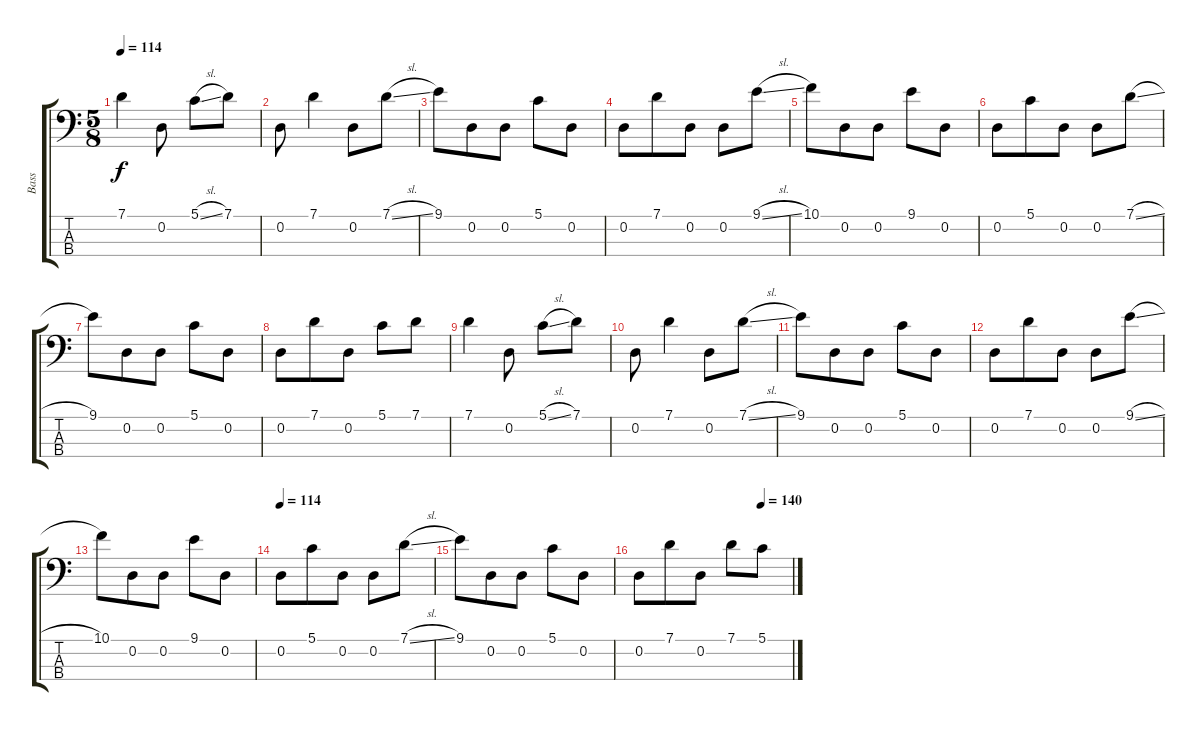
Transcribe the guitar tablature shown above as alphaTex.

\track ("Bass" "Bass") {instrument electricbassfinger}
\staff {score tabs}
\tuning (G2 D2 A1 D1) {hide}
\ts (5 8)
\tempo 114
\clef f4
\ks c
7.1.4{dy f} 0.2.8 5.1{sl}.8 7.1.8 |
0.2.8 7.1.4 0.2.8 7.1{sl}.8 |
9.1.8 0.2.8 0.2.8 5.1.8 0.2.8 |
0.2.8 7.1.8 0.2.8 0.2.8 9.1{sl}.8 |
10.1.8 0.2.8 0.2.8 9.1.8 0.2.8 |
0.2.8 5.1.8 0.2.8 0.2.8 7.1{sl}.8 |
9.1.8 0.2.8 0.2.8 5.1.8 0.2.8 |
0.2.8 7.1.8 0.2.8 5.1.8 7.1.8 |
7.1.4 0.2.8 5.1{sl}.8 7.1.8 |
0.2.8 7.1.4 0.2.8 7.1{sl}.8 |
9.1.8 0.2.8 0.2.8 5.1.8 0.2.8 |
0.2.8 7.1.8 0.2.8 0.2.8 9.1{sl}.8 |
10.1.8 0.2.8 0.2.8 9.1.8 0.2.8 |
\tempo 114
0.2.8 5.1.8 0.2.8 0.2.8 7.1{sl}.8 |
9.1.8 0.2.8 0.2.8 5.1.8 0.2.8 |
\tempo (140 0.8)
0.2.8 7.1.8 0.2.8 7.1.8{volume 13} 5.1.8
